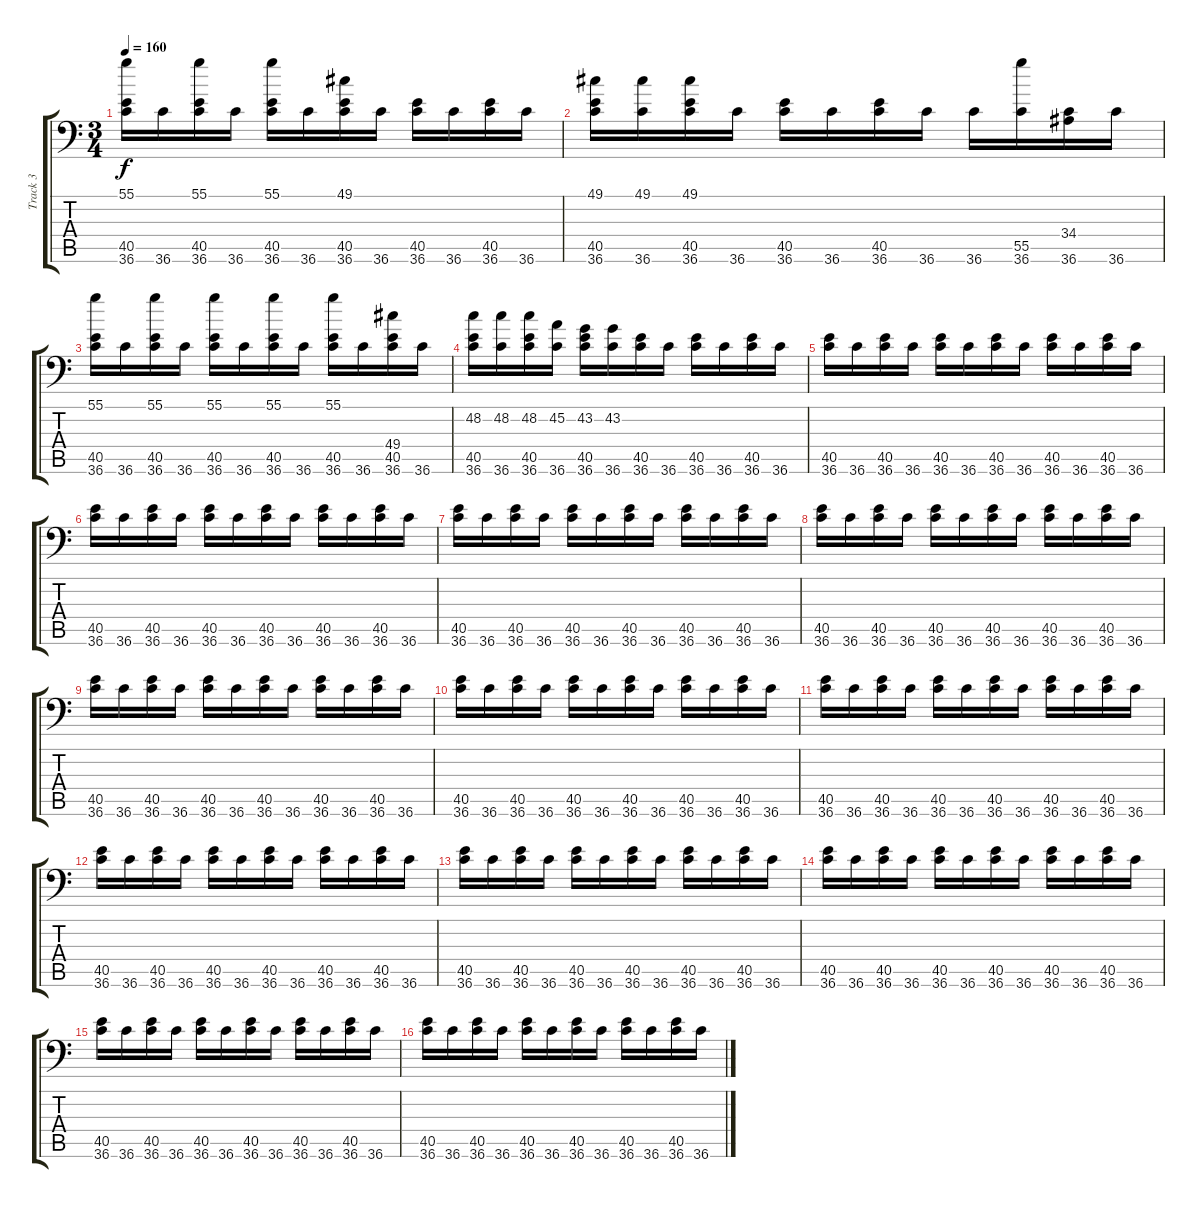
\track ("Track 3" "Track 3") {instrument acousticgrandpiano}
\staff {score tabs}
\tuning (C-1 C-1 C-1 C-1 C-1 C-1) {hide}
\ts (3 4)
\tempo 160
\clef f4
\ks c
(55.1 40.5 36.6).16{dy f} 36.6.16 (55.1 40.5 36.6).16 36.6.16 (55.1 40.5 36.6).16 36.6.16 (49.1 40.5 36.6).16 36.6.16 (40.5 36.6).16 36.6.16 (40.5 36.6).16 36.6.16 |
(49.1 40.5 36.6).16 (49.1 36.6).16 (49.1 40.5 36.6).16 36.6.16 (40.5 36.6).16 36.6.16 (40.5 36.6).16 36.6.16 36.6.16 (55.5 36.6).16 (34.4 36.6).16 36.6.16 |
(55.1 40.5 36.6).16 36.6.16 (55.1 40.5 36.6).16 36.6.16 (55.1 40.5 36.6).16 36.6.16 (55.1 40.5 36.6).16 36.6.16 (55.1 40.5 36.6).16 36.6.16 (49.4 40.5 36.6).16 36.6.16 |
(48.2 40.5 36.6).16 (48.2 36.6).16 (48.2 40.5 36.6).16 (45.2 36.6).16 (43.2 40.5 36.6).16 (43.2 36.6).16 (40.5 36.6).16 36.6.16 (40.5 36.6).16 36.6.16 (40.5 36.6).16 36.6.16 |
(40.5 36.6).16 36.6.16 (40.5 36.6).16 36.6.16 (40.5 36.6).16 36.6.16 (40.5 36.6).16 36.6.16 (40.5 36.6).16 36.6.16 (40.5 36.6).16 36.6.16 |
(40.5 36.6).16 36.6.16 (40.5 36.6).16 36.6.16 (40.5 36.6).16 36.6.16 (40.5 36.6).16 36.6.16 (40.5 36.6).16 36.6.16 (40.5 36.6).16 36.6.16 |
(40.5 36.6).16 36.6.16 (40.5 36.6).16 36.6.16 (40.5 36.6).16 36.6.16 (40.5 36.6).16 36.6.16 (40.5 36.6).16 36.6.16 (40.5 36.6).16 36.6.16 |
(40.5 36.6).16 36.6.16 (40.5 36.6).16 36.6.16 (40.5 36.6).16 36.6.16 (40.5 36.6).16 36.6.16 (40.5 36.6).16 36.6.16 (40.5 36.6).16 36.6.16 |
(40.5 36.6).16 36.6.16 (40.5 36.6).16 36.6.16 (40.5 36.6).16 36.6.16 (40.5 36.6).16 36.6.16 (40.5 36.6).16 36.6.16 (40.5 36.6).16 36.6.16 |
(40.5 36.6).16 36.6.16 (40.5 36.6).16 36.6.16 (40.5 36.6).16 36.6.16 (40.5 36.6).16 36.6.16 (40.5 36.6).16 36.6.16 (40.5 36.6).16 36.6.16 |
(40.5 36.6).16 36.6.16 (40.5 36.6).16 36.6.16 (40.5 36.6).16 36.6.16 (40.5 36.6).16 36.6.16 (40.5 36.6).16 36.6.16 (40.5 36.6).16 36.6.16 |
(40.5 36.6).16 36.6.16 (40.5 36.6).16 36.6.16 (40.5 36.6).16 36.6.16 (40.5 36.6).16 36.6.16 (40.5 36.6).16 36.6.16 (40.5 36.6).16 36.6.16 |
(40.5 36.6).16 36.6.16 (40.5 36.6).16 36.6.16 (40.5 36.6).16 36.6.16 (40.5 36.6).16 36.6.16 (40.5 36.6).16 36.6.16 (40.5 36.6).16 36.6.16 |
(40.5 36.6).16 36.6.16 (40.5 36.6).16 36.6.16 (40.5 36.6).16 36.6.16 (40.5 36.6).16 36.6.16 (40.5 36.6).16 36.6.16 (40.5 36.6).16 36.6.16 |
(40.5 36.6).16 36.6.16 (40.5 36.6).16 36.6.16 (40.5 36.6).16 36.6.16 (40.5 36.6).16 36.6.16 (40.5 36.6).16 36.6.16 (40.5 36.6).16 36.6.16 |
(40.5 36.6).16 36.6.16 (40.5 36.6).16 36.6.16 (40.5 36.6).16 36.6.16 (40.5 36.6).16 36.6.16 (40.5 36.6).16 36.6.16 (40.5 36.6).16 36.6.16
